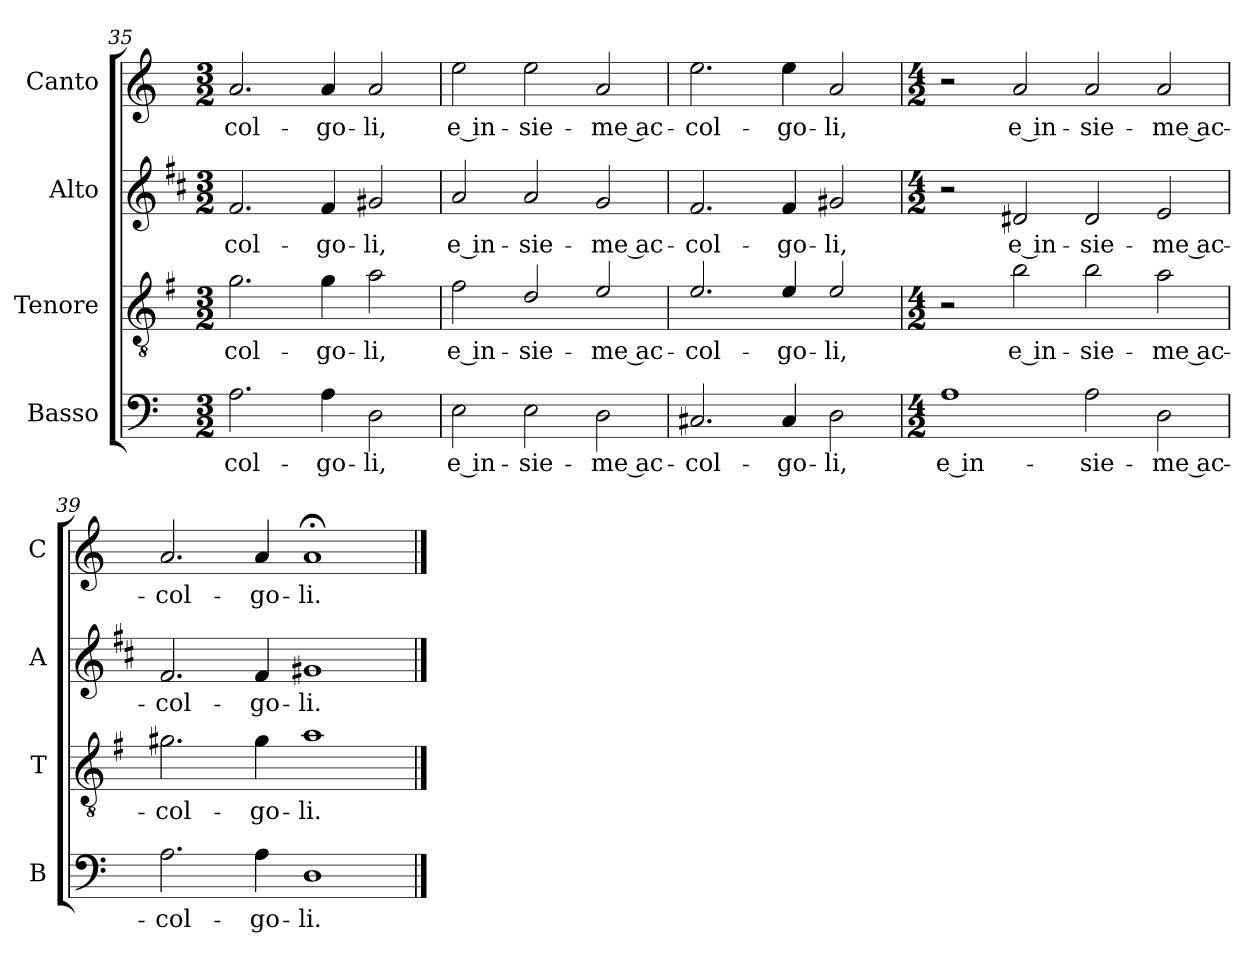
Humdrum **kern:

**kern	**text	**kern	**text	**kern	**text	**kern	**text
*part4	*part4	*part3	*part3	*part2	*part2	*part1	*part1
*staff4	*staff4	*staff3	*staff3	*staff2	*staff2	*staff1	*staff1
*I"Basso	*	*I"Tenore	*	*I"Alto	*	*I"Canto	*
*I'B	*	*I'T	*	*I'A	*	*I'C	*
*clefF4	*	*clefGv2	*	*clefG2	*	*clefG2	*
*	*	*ITrd4c7	*	*ITrd1c2	*	*	*
*k[]	*	*k[]	*	*k[]	*	*k[]	*
*C:	*	*C:	*	*C:	*	*C:	*
*M3/2	*	*M3/2	*	*M3/2	*	*M3/2	*
=35	=35	=35	=35	=35	=35	=35	=35
!	!LO:LY:b	!	!LO:LY:b	!	!LO:LY:b	!	!LO:LY:b
2.A\	-col-	2.c\	-col-	2.e/	-col-	2.a/	-col-
!	!LO:LY:b	!	!LO:LY:b	!	!LO:LY:b	!	!LO:LY:b
4A\	-go-	4c\	-go-	4e/	-go-	4a/	-go-
!	!LO:LY:b	!	!LO:LY:b	!	!LO:LY:b	!	!LO:LY:b
2D\	-li,	2d\	-li,	2f#X/	-li,	2a/	-li,
=36	=36	=36	=36	=36	=36	=36	=36
!	!LO:LY:b	!	!LO:LY:b	!	!LO:LY:b	!	!LO:LY:b
2E\	e in-	2B\	e in-	2g/	e in-	2ee\	e in-
!	!LO:LY:b	!	!LO:LY:b	!	!LO:LY:b	!	!LO:LY:b
2E\	-sie-	2G/	-sie-	2g/	-sie-	2ee\	-sie-
!	!LO:LY:b	!	!LO:LY:b	!	!LO:LY:b	!	!LO:LY:b
2D\	-me ac-	2A/	-me ac-	2f/	-me ac-	2a/	-me ac-
=37	=37	=37	=37	=37	=37	=37	=37
!	!LO:LY:b	!	!LO:LY:b	!	!LO:LY:b	!	!LO:LY:b
2.C#X/	-col-	2.A/	-col-	2.e/	-col-	2.ee\	-col-
!	!LO:LY:b	!	!LO:LY:b	!	!LO:LY:b	!	!LO:LY:b
4C#/	-go-	4A/	-go-	4e/	-go-	4ee\	-go-
!	!LO:LY:b	!	!LO:LY:b	!	!LO:LY:b	!	!LO:LY:b
2D\	-li,	2A/	-li,	2f#X/	-li,	2a/	-li,
=38	=38	=38	=38	=38	=38	=38	=38
*M4/2	*	*M4/2	*	*M4/2	*	*M4/2	*
!	!LO:LY:b	!	!	!	!	!	!
1A	e in-	2r	.	2r	.	2r	.
!	!	!	!LO:LY:b	!	!LO:LY:b	!	!LO:LY:b
.	.	2e\	e in-	2c#X/	e in-	2a/	e in-
!	!LO:LY:b	!	!LO:LY:b	!	!LO:LY:b	!	!LO:LY:b
2A\	-sie-	2e\	-sie-	2c#/	-sie-	2a/	-sie-
!	!LO:LY:b	!	!LO:LY:b	!	!LO:LY:b	!	!LO:LY:b
2D\	-me ac-	2d\	-me ac-	2d/	-me ac-	2a/	-me ac-
=39	=39	=39	=39	=39	=39	=39	=39
!	!LO:LY:b	!	!LO:LY:b	!	!LO:LY:b	!	!LO:LY:b
2.A\	-col-	2.c#X\	-col-	2.e/	-col-	2.a/	-col-
!	!LO:LY:b	!	!LO:LY:b	!	!LO:LY:b	!	!LO:LY:b
4A\	-go-	4c#\	-go-	4e/	-go-	4a/	-go-
!	!LO:LY:b	!	!LO:LY:b	!	!LO:LY:b	!	!LO:LY:b
1D	-li.	1d	-li.	1f#X	-li.	1a;<	-li.
==	==	==	==	==	==	==	==
*-	*-	*-	*-	*-	*-	*-	*-
